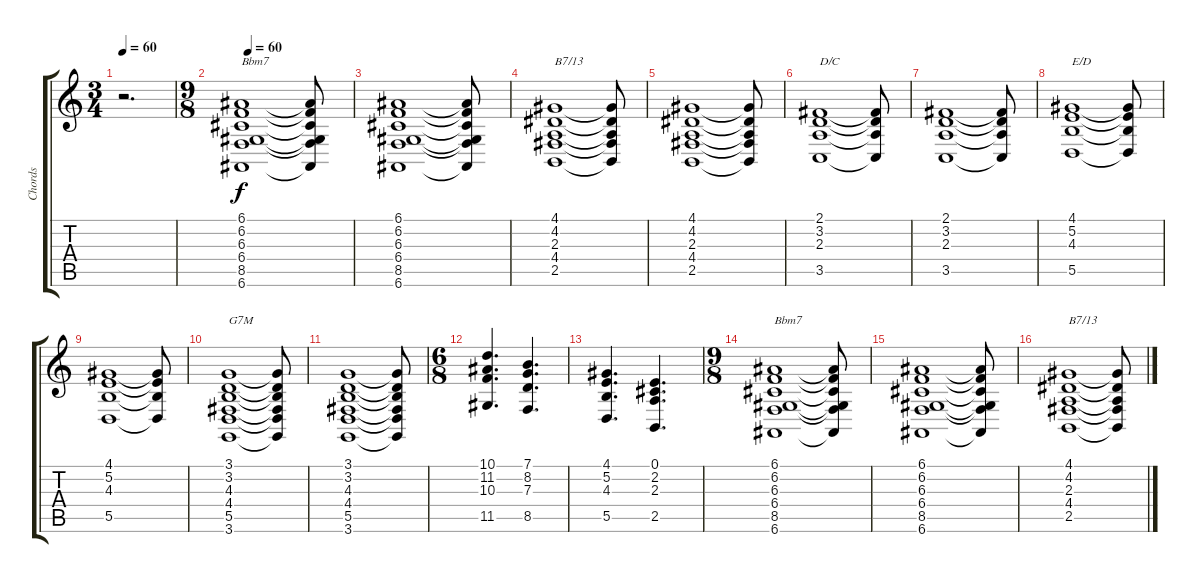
\track ("Chords" "Chords") {instrument pad7halo}
\staff {score tabs}
\tuning (E4 B3 G3 D3 A2 E2) {hide}
\ts (3 4)
\tempo 60
\tempo 66
\tempo 60
\clef g2
\ks c
r.2{d dy f instrument pad7halo} |
\ts (9 8)
\tempo 60
(6.1 6.2 6.3 6.4 8.5 6.6).1{txt "Bbm7"} (6.1{t} 6.2{t} 6.3{t} 6.4{t} 8.5{t} 6.6{t}).8 |
(6.1 6.2 6.3 6.4 8.5 6.6).1 (6.1{t} 6.2{t} 6.3{t} 6.4{t} 8.5{t} 6.6{t}).8 |
(4.1 4.2 2.3 4.4 2.5).1{txt "B7/13"} (4.1{t} 4.2{t} 2.3{t} 4.4{t} 2.5{t}).8 |
(4.1 4.2 2.3 4.4 2.5).1 (4.1{t} 4.2{t} 2.3{t} 4.4{t} 2.5{t}).8 |
(2.1 3.2 2.3 3.5).1{txt "D/C"} (2.1{t} 3.2{t} 2.3{t} 3.5{t}).8 |
(2.1 3.2 2.3 3.5).1 (2.1{t} 3.2{t} 2.3{t} 3.5{t}).8 |
(4.1 5.2 4.3 5.5).1{txt "E/D"} (4.1{t} 5.2{t} 4.3{t} 5.5{t}).8 |
(4.1 5.2 4.3 5.5).1 (4.1{t} 5.2{t} 4.3{t} 5.5{t}).8 |
(3.1 3.2 4.3 4.4 5.5 3.6).1{txt "G7M"} (3.1{t} 3.2{t} 4.3{t} 4.4{t} 5.5{t} 3.6{t}).8 |
(3.1 3.2 4.3 4.4 5.5 3.6).1 (3.1{t} 3.2{t} 4.3{t} 4.4{t} 5.5{t} 3.6{t}).8 |
\ts (6 8)
(10.1 11.2 10.3 11.5).4{d} (7.1 8.2 7.3 8.5).4{d} |
(4.1 5.2 4.3 5.5).4{d} (0.1 2.2 2.3 2.5).4{d} |
\ts (9 8)
(6.1 6.2 6.3 6.4 8.5 6.6).1{txt "Bbm7"} (6.1{t} 6.2{t} 6.3{t} 6.4{t} 8.5{t} 6.6{t}).8 |
(6.1 6.2 6.3 6.4 8.5 6.6).1 (6.1{t} 6.2{t} 6.3{t} 6.4{t} 8.5{t} 6.6{t}).8 |
(4.1 4.2 2.3 4.4 2.5).1{txt "B7/13"} (4.1{t} 4.2{t} 2.3{t} 4.4{t} 2.5{t}).8
